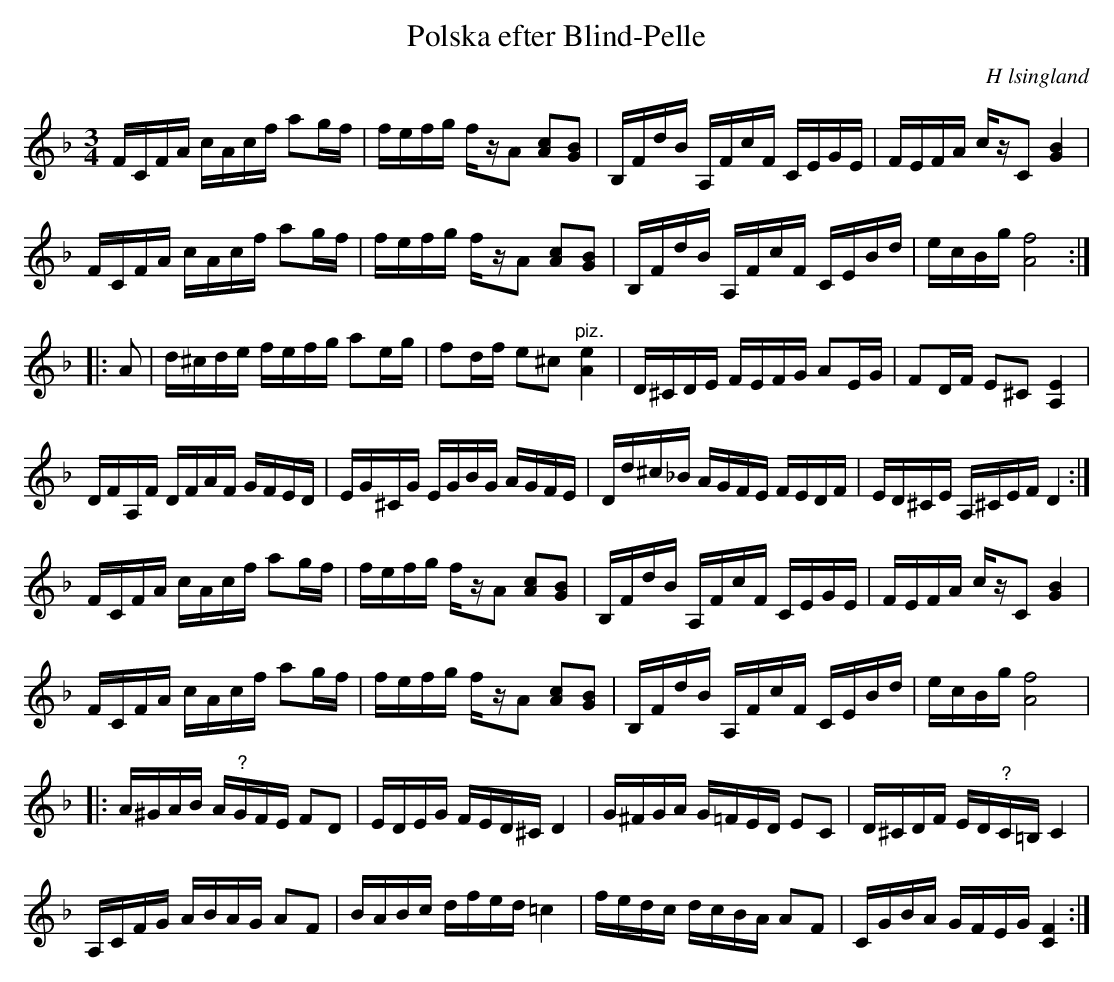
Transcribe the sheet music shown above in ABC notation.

X:1
T: Polska efter Blind-Pelle
O: H lsingland
M: 3/4
L: 1/16
K: F
FCFA cAcf a2gf | fefg fzA2 [cA]2[BG]2 | B,FdB A,FcF CEGE | FEFA czC2 [BG]4 |
FCFA cAcf a2gf | fefg fzA2 [cA]2[BG]2 | B,FdB A,FcF CEBd | ecBg [fA]8 ::
K: Dm
A2 | d^cde fefg a2eg | f2df e2^c2 "^piz."[Ae]4 | D^CDE FEFG A2EG | F2DF E2^C2 [A,E]4 |
DFA,F DFAF GFED | EG^CG EGBG AGFE | Dd^c_B AGFE FEDF | ED^CE A,^CEF D4 :|
FCFA cAcf a2gf | fefg fzA2 [cA]2[BG]2 | B,FdB A,FcF CEGE | FEFA czC2 [BG]4 |
FCFA cAcf a2gf | fefg fzA2 [cA]2[BG]2 | B,FdB A,FcF CEBd | ecBg [fA]8 |:
A^GAB A"^?"GFE F2D2 | EDEG FED^C D4 | G^FGA G=FED E2C2 | D^CDF ED"^?"C=B, C4 |
A,CFG ABAG A2F2 | BABc dfed =c4 | fedc dcBA A2F2 | CGBA GFEG [FC]4 :|
